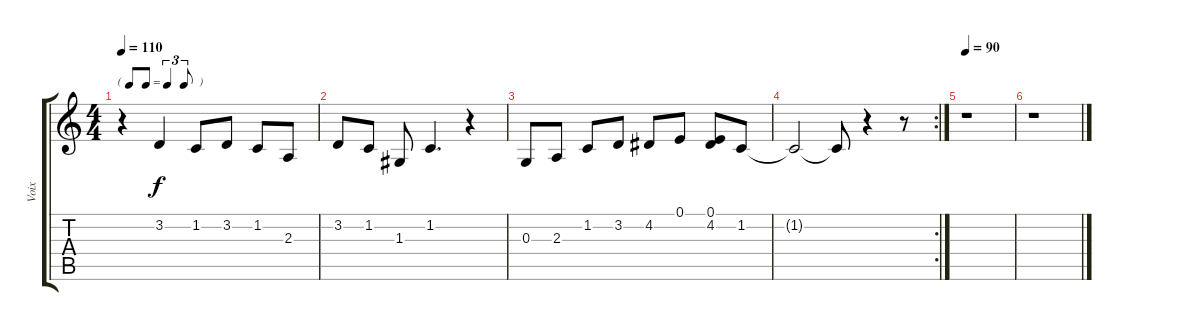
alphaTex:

\track ("Voix" "Voix") {instrument voiceoohs}
\staff {score tabs}
\tuning (E4 B3 G3 D3 A2 E2) {hide}
\ts (4 4)
\tf triplet8th
\tempo 110
\clef g2
\ks c
r.4{dy f} 3.2.4 1.2.8 3.2.8 1.2.8 2.3.8 |
3.2.8 1.2.8 1.3.8 1.2.4{d} r.4 |
0.3.8 2.3.8 1.2.8 3.2.8 4.2.8 0.1.8 (0.1 4.2).8 1.2.8 |
\rc 2
1.2{t}.2 1.2{t}.8 r.4 r.8 |
\tempo 90
r.1 |
r.1
